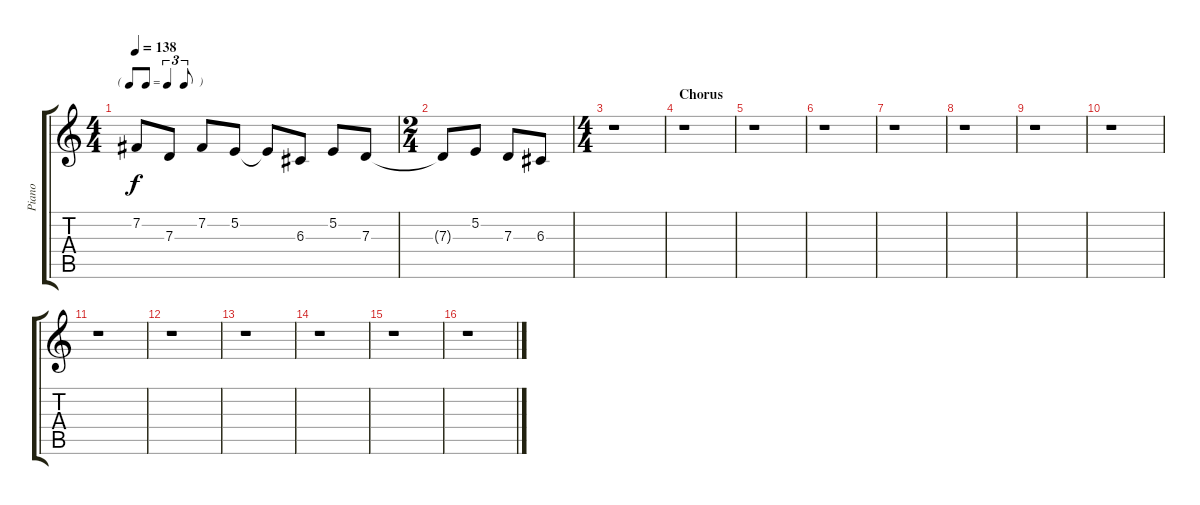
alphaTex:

\track ("Piano" "Piano") {instrument acousticgrandpiano}
\staff {score tabs}
\tuning (E4 B3 G3 D3 A2 E2) {hide}
\ts (4 4)
\tf triplet8th
\tempo 138
\clef g2
\ks c
7.2{t}.8{dy f} 7.3.8 7.2.8 5.2.8 5.2{t}.8 6.3.8 5.2.8 7.3.8 |
\ts (2 4)
7.3{t}.8 5.2.8 7.3.8 6.3.8 |
\ts (4 4)
r.1 |
\section ("" "Chorus")
r.1 |
r.1 |
r.1 |
r.1 |
r.1 |
r.1 |
r.1 |
r.1 |
r.1 |
r.1 |
r.1 |
r.1 |
r.1
